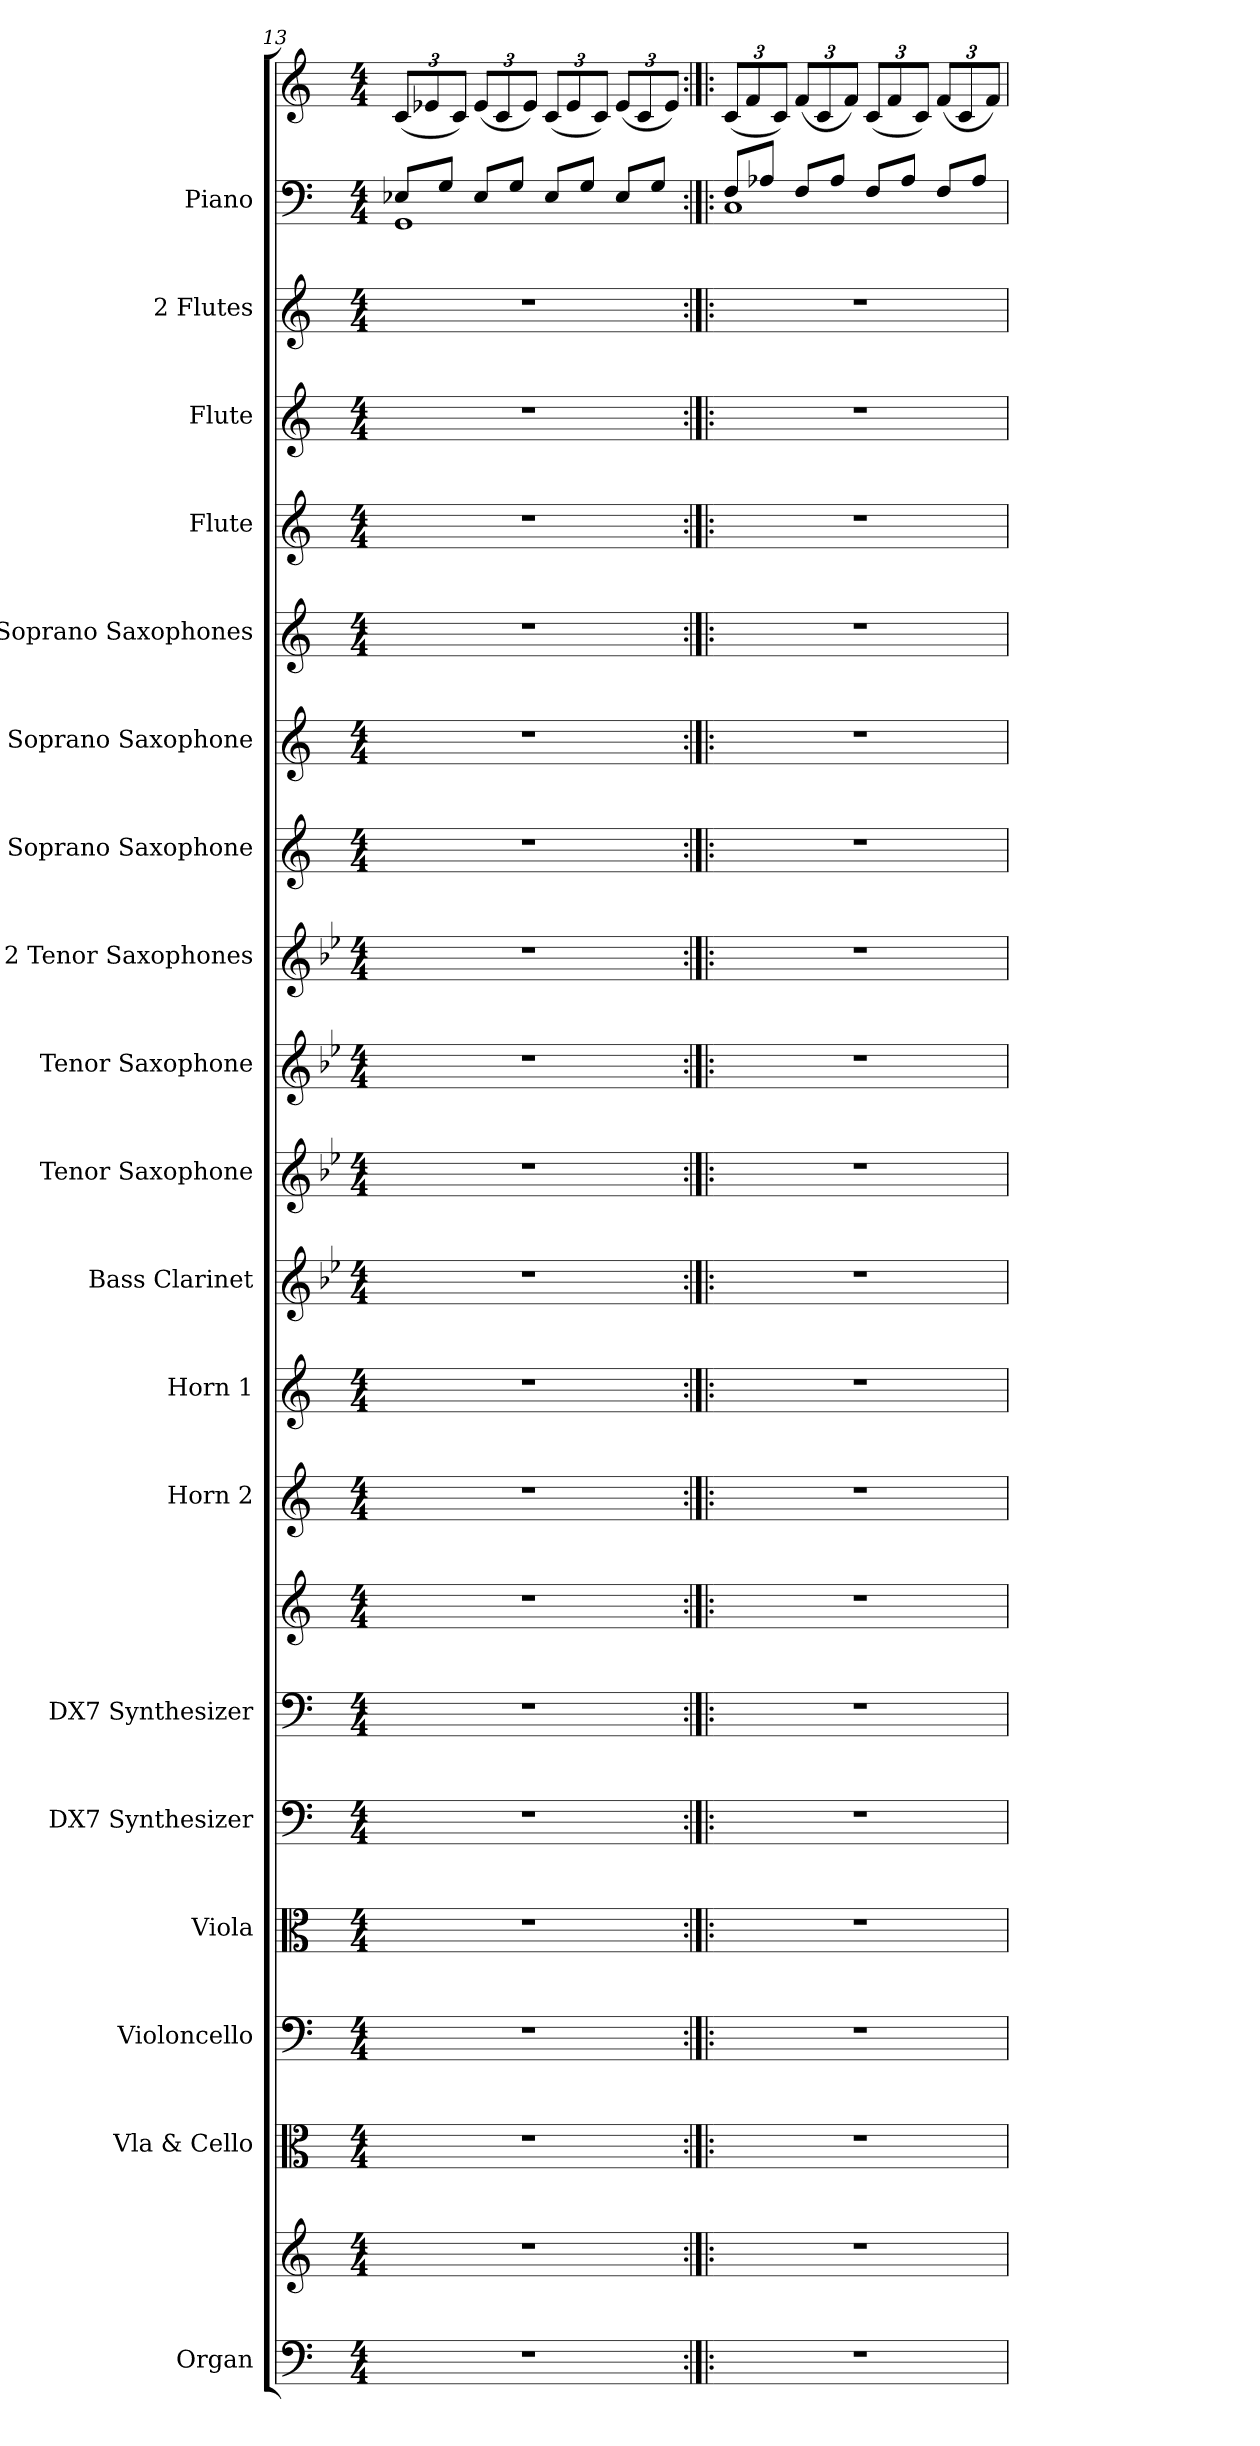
**kern	**kern	**kern	**kern	**kern	**kern	**kern	**kern	**kern	**kern	**kern	**kern	**kern	**kern	**kern	**kern	**kern	**kern	**kern	**kern	**kern	**kern
*part19	*part19	*part18	*part17	*part16	*part15	*part14	*part14	*part13	*part12	*part11	*part10	*part9	*part8	*part7	*part6	*part5	*part4	*part3	*part2	*part1	*part1
*staff22	*staff21	*staff20	*staff19	*staff18	*staff17	*staff16	*staff15	*staff14	*staff13	*staff12	*staff11	*staff10	*staff9	*staff8	*staff7	*staff6	*staff5	*staff4	*staff3	*staff2	*staff1
*I"Organ	*	*I"Vla &amp; Cello	*I"Violoncello	*I"Viola	*I"DX7 Synthesizer	*I"DX7 Synthesizer	*	*I"Horn 2	*I"Horn 1	*I"Bass Clarinet	*I"Tenor Saxophone	*I"Tenor Saxophone	*I"2 Tenor Saxophones	*I"Soprano Saxophone	*I"Soprano Saxophone	*I"2 Soprano Saxophones	*I"Flute	*I"Flute	*I"2 Flutes	*I"Piano	*
*I'Org.	*	*I'Vla &amp; Cello	*I'Cello	*I'Vla	*I'DX7	*I'DX7	*	*I'Hn 2	*I'Hn 1	*I'B. Cl.	*I'Tenor 2	*I'Tenor 1	*I'2 Tenors	*I'Sop 2	*I'Sop 1	*I'2 Sops	*I'Fl 2	*I'Fl 1	*I'2 Fls	*I'Pno.	*
!!LO:LB:g=z
*clefF4	*clefG2	*clefC3	*clefF4	*clefC3	*clefF4	*clefF4	*clefG2	*clefG2	*clefG2	*clefG2	*clefG2	*clefG2	*clefG2	*clefG2	*clefG2	*clefG2	*clefG2	*clefG2	*clefG2	*clefF4	*clefG2
*	*	*	*	*	*	*	*	*ITrd4c7	*ITrd4c7	*ITrd8c14	*ITrd8c14	*ITrd8c14	*ITrd8c14	*ITrd1c2	*ITrd1c2	*ITrd1c2	*	*	*	*	*
*k[]	*k[]	*k[]	*k[]	*k[]	*k[]	*k[]	*k[]	*k[b-]	*k[b-]	*k[b-e-]	*k[b-e-]	*k[b-e-]	*k[b-e-]	*k[b-e-]	*k[b-e-]	*k[b-e-]	*k[]	*k[]	*k[]	*k[]	*k[]
*M4/4	*M4/4	*M4/4	*M4/4	*M4/4	*M4/4	*M4/4	*M4/4	*M4/4	*M4/4	*M4/4	*M4/4	*M4/4	*M4/4	*M4/4	*M4/4	*M4/4	*M4/4	*M4/4	*M4/4	*M4/4	*M4/4
=13	=13	=13	=13	=13	=13	=13	=13	=13	=13	=13	=13	=13	=13	=13	=13	=13	=13	=13	=13	=13	=13
*	*	*	*	*	*	*	*	*	*	*	*	*	*	*	*	*	*	*	*	*^	*
*	*	*	*	*	*	*	*	*	*	*	*	*	*	*	*	*	*	*	*	*	*	*Xbrackettup
1r	1r	1r	1r	1r	1r	1r	1r	1r	1r	1r	1r	1r	1r	1r	1r	1r	1r	1r	1r	8E-X/L	1GG	(<12c/L
.	.	.	.	.	.	.	.	.	.	.	.	.	.	.	.	.	.	.	.	.	.	12e-X/
.	.	.	.	.	.	.	.	.	.	.	.	.	.	.	.	.	.	.	.	8G/J	.	.
.	.	.	.	.	.	.	.	.	.	.	.	.	.	.	.	.	.	.	.	.	.	12c/J)
.	.	.	.	.	.	.	.	.	.	.	.	.	.	.	.	.	.	.	.	8E-/L	.	(<12e-/L
.	.	.	.	.	.	.	.	.	.	.	.	.	.	.	.	.	.	.	.	.	.	12c/
.	.	.	.	.	.	.	.	.	.	.	.	.	.	.	.	.	.	.	.	8G/J	.	.
.	.	.	.	.	.	.	.	.	.	.	.	.	.	.	.	.	.	.	.	.	.	12e-/J)
.	.	.	.	.	.	.	.	.	.	.	.	.	.	.	.	.	.	.	.	8E-/L	.	(<12c/L
.	.	.	.	.	.	.	.	.	.	.	.	.	.	.	.	.	.	.	.	.	.	12e-/
.	.	.	.	.	.	.	.	.	.	.	.	.	.	.	.	.	.	.	.	8G/J	.	.
.	.	.	.	.	.	.	.	.	.	.	.	.	.	.	.	.	.	.	.	.	.	12c/J)
.	.	.	.	.	.	.	.	.	.	.	.	.	.	.	.	.	.	.	.	8E-/L	.	(<12e-/L
.	.	.	.	.	.	.	.	.	.	.	.	.	.	.	.	.	.	.	.	.	.	12c/
.	.	.	.	.	.	.	.	.	.	.	.	.	.	.	.	.	.	.	.	8G/J	.	.
.	.	.	.	.	.	.	.	.	.	.	.	.	.	.	.	.	.	.	.	.	.	12e-/J)
=14:|!|:	=14:|!|:	=14:|!|:	=14:|!|:	=14:|!|:	=14:|!|:	=14:|!|:	=14:|!|:	=14:|!|:	=14:|!|:	=14:|!|:	=14:|!|:	=14:|!|:	=14:|!|:	=14:|!|:	=14:|!|:	=14:|!|:	=14:|!|:	=14:|!|:	=14:|!|:	=14:|!|:	=14:|!|:	=14:|!|:
1r	1r	1r	1r	1r	1r	1r	1r	1r	1r	1r	1r	1r	1r	1r	1r	1r	1r	1r	1r	8F/L	1C	(<12c/L
.	.	.	.	.	.	.	.	.	.	.	.	.	.	.	.	.	.	.	.	.	.	12f/
.	.	.	.	.	.	.	.	.	.	.	.	.	.	.	.	.	.	.	.	8A-X/J	.	.
.	.	.	.	.	.	.	.	.	.	.	.	.	.	.	.	.	.	.	.	.	.	12c/J)
.	.	.	.	.	.	.	.	.	.	.	.	.	.	.	.	.	.	.	.	8F/L	.	(<12f/L
.	.	.	.	.	.	.	.	.	.	.	.	.	.	.	.	.	.	.	.	.	.	12c/
.	.	.	.	.	.	.	.	.	.	.	.	.	.	.	.	.	.	.	.	8A-/J	.	.
.	.	.	.	.	.	.	.	.	.	.	.	.	.	.	.	.	.	.	.	.	.	12f/J)
.	.	.	.	.	.	.	.	.	.	.	.	.	.	.	.	.	.	.	.	8F/L	.	(<12c/L
.	.	.	.	.	.	.	.	.	.	.	.	.	.	.	.	.	.	.	.	.	.	12f/
.	.	.	.	.	.	.	.	.	.	.	.	.	.	.	.	.	.	.	.	8A-/J	.	.
.	.	.	.	.	.	.	.	.	.	.	.	.	.	.	.	.	.	.	.	.	.	12c/J)
.	.	.	.	.	.	.	.	.	.	.	.	.	.	.	.	.	.	.	.	8F/L	.	(<12f/L
.	.	.	.	.	.	.	.	.	.	.	.	.	.	.	.	.	.	.	.	.	.	12c/
.	.	.	.	.	.	.	.	.	.	.	.	.	.	.	.	.	.	.	.	8A-/J	.	.
.	.	.	.	.	.	.	.	.	.	.	.	.	.	.	.	.	.	.	.	.	.	12f/J)
*	*	*	*	*	*	*	*	*	*	*	*	*	*	*	*	*	*	*	*	*v	*v	*
=	=	=	=	=	=	=	=	=	=	=	=	=	=	=	=	=	=	=	=	=	=
*-	*-	*-	*-	*-	*-	*-	*-	*-	*-	*-	*-	*-	*-	*-	*-	*-	*-	*-	*-	*-	*-
